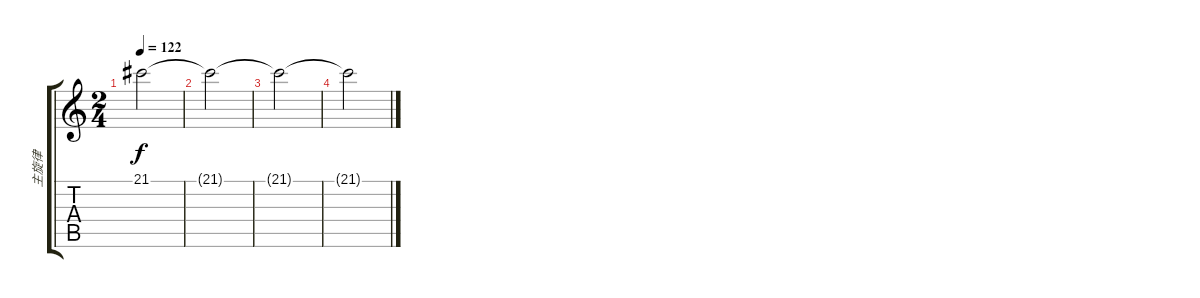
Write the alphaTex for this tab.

\track ("主旋律" "主旋律") {instrument piccolo}
\staff {score tabs}
\tuning (E4 B3 G3 D3 A2 E2) {hide}
\ts (2 4)
\tempo 122
\clef g2
\ks c
21.1{t}.2{dy f} |
21.1{t}.2 |
21.1{t}.2 |
21.1{t}.2
